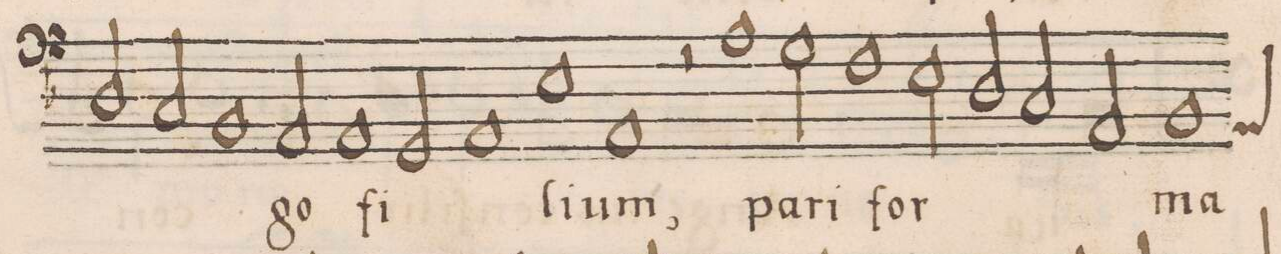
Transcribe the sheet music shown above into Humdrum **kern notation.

**kern	**text
*I"BASSVS	*
*clefF5	*
*k[b-]	*
*met(C)	*
*M2/1	*
2BB-/	.
2AA/	.
1GG	.
=44-	=44-
2FF/	-go
1FF	fi-
2EE/	.
=45-	=45-
1FF	.
1C	-li-
=46-	=46-
1FF	-um,
2r	.
1F\	pa-
=47-	=47-
2E\	-ri
1D	for-
=48-	=48-
2C\	.
2BB-/	.
2AA/	.
2FF/	.
=49-	=49-
*custos:FF	*
1GG	-ma
*clefF4	*ij
*-	*-
